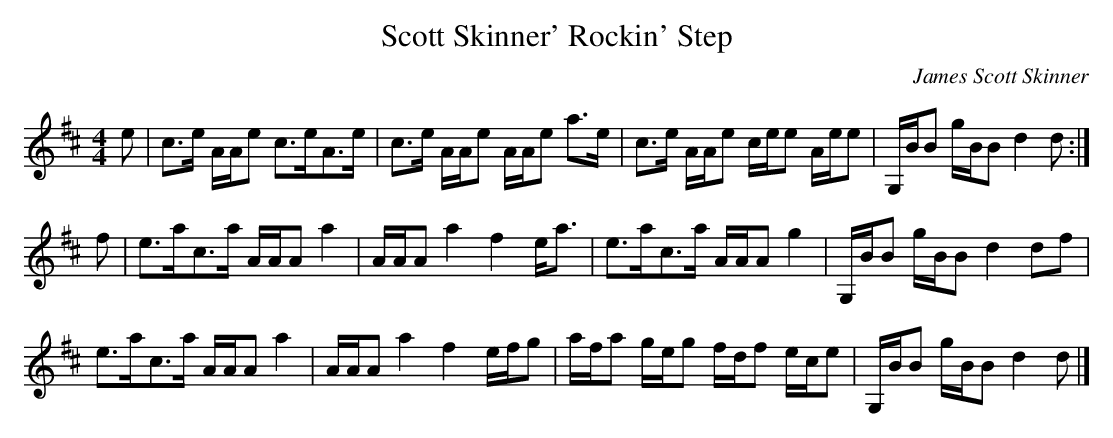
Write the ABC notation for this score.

X:1
T:Scott Skinner' Rockin' Step
C:James Scott Skinner
M:4/4
L:1/8
K:D
e|c>e A/A/e c>eA>e|c>e A/A/e A/A/e a>e|c>e A/A/e c/e/e A/e/e|G,/B/B g/B/B d2 d:|]
f|e>ac>a A/A/A a2|A/A/A a2 f2 e<a|e>ac>a A/A/A g2|G,/B/B g/B/B d2 df|
e>ac>a A/A/A a2|A/A/A a2 f2 e/f/g|a/f/a g/e/g f/d/f e/c/e|G,/B/B g/B/B d2 d|]
